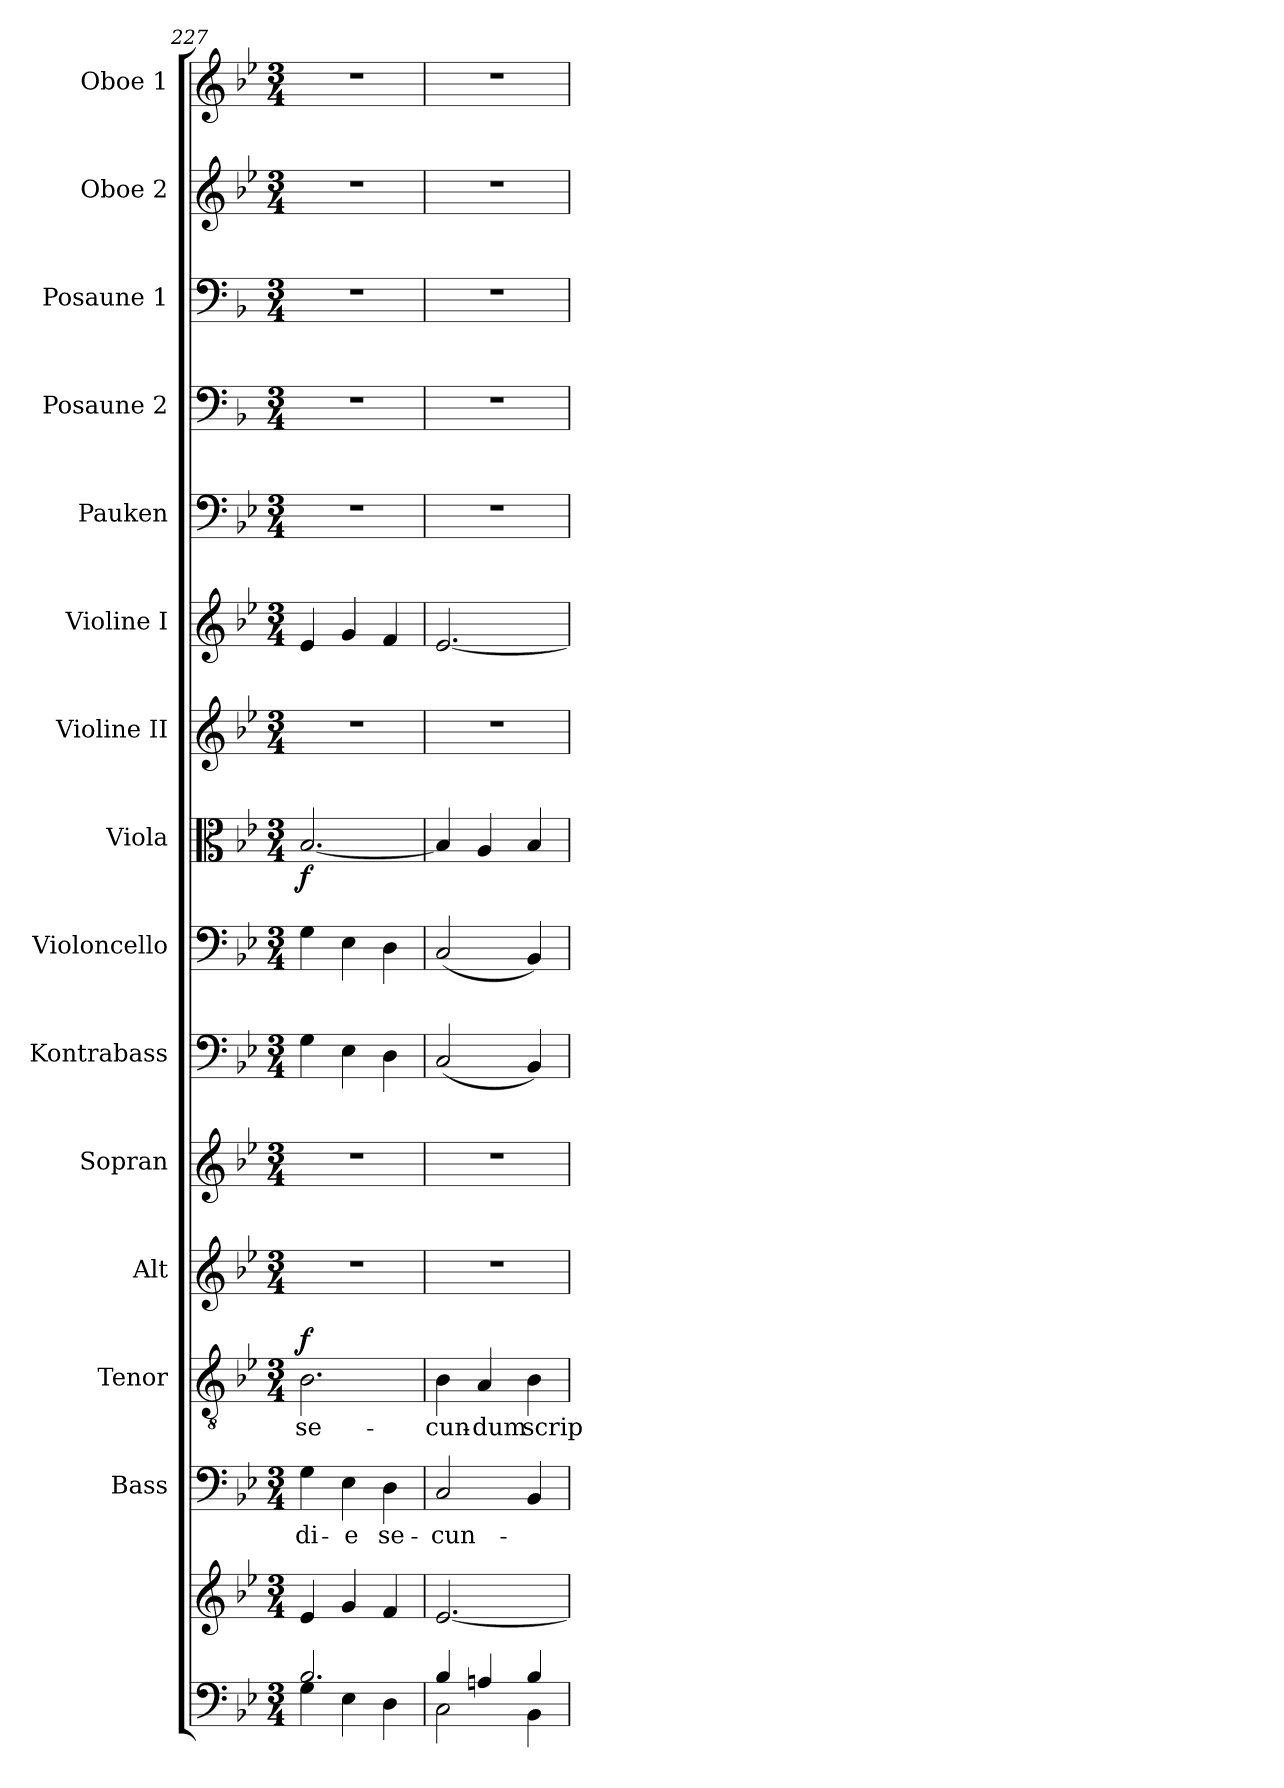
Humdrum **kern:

**kern	**kern	**kern	**text	**kern	**text	**dynam	**kern	**kern	**kern	**kern	**kern	**dynam	**kern	**kern	**kern	**kern	**kern	**kern	**kern
*part15	*part15	*part14	*part14	*part13	*part13	*part13	*part12	*part11	*part10	*part9	*part8	*part8	*part7	*part6	*part5	*part4	*part3	*part2	*part1
*staff16	*staff15	*staff14	*staff14	*staff13	*staff13	*staff13	*staff12	*staff11	*staff10	*staff9	*staff8	*staff8	*staff7	*staff6	*staff5	*staff4	*staff3	*staff2	*staff1
*	*	*I"Bass	*	*I"Tenor	*	*	*I"Alt	*I"Sopran	*I"Kontrabass	*I"Violoncello	*I"Viola	*	*I"Violine II	*I"Violine I	*I"Pauken	*I"Posaune 2	*I"Posaune 1	*I"Oboe 2	*I"Oboe 1
*	*	*I'B.	*	*I'T.	*	*	*I'A.	*I'S.	*I'Kb.	*I'Vc.	*I'Vla.	*	*I'Vl. II	*I'Vl. I	*I'Pk.	*I'Pos. 2	*I'Pos. 1	*I'Ob. 2	*I'Ob. 1
*clefF4	*clefG2	*clefF4	*	*clefGv2	*	*	*clefG2	*clefG2	*clefF4	*clefF4	*clefC3	*	*clefG2	*clefG2	*clefF4	*clefF4	*clefF4	*clefG2	*clefG2
*	*	*	*	*	*	*	*	*	*ITrd7c12	*	*	*	*	*	*	*ITrd4c7	*ITrd4c7	*	*
*k[b-e-]	*k[b-e-]	*k[b-e-]	*	*k[b-e-]	*	*	*k[b-e-]	*k[b-e-]	*k[b-e-]	*k[b-e-]	*k[b-e-]	*	*k[b-e-]	*k[b-e-]	*k[b-e-]	*k[b-e-]	*k[b-e-]	*k[b-e-]	*k[b-e-]
*B-:	*B-:	*B-:	*	*B-:	*	*	*B-:	*B-:	*B-:	*B-:	*B-:	*	*B-:	*B-:	*B-:	*B-:	*B-:	*B-:	*B-:
*M3/4	*M3/4	*M3/4	*	*M3/4	*	*	*M3/4	*M3/4	*M3/4	*M3/4	*M3/4	*	*M3/4	*M3/4	*M3/4	*M3/4	*M3/4	*M3/4	*M3/4
=227	=227	=227	=227	=227	=227	=227	=227	=227	=227	=227	=227	=227	=227	=227	=227	=227	=227	=227	=227
*^	*	*	*	*	*	*	*	*	*	*	*	*	*	*	*	*	*	*	*
!	!	!	!	!LO:LY:b	!	!LO:LY:b	!LO:DY:a	!	!	!	!	!	!LO:DY:b	!	!	!	!	!	!	!
2.B-/	4G\	4e-/	4G\	di-	2.B-\	se-	f	2.r	2.r	4GG\	4G\	[2.B-/	f	2.r	4e-/	2.r	2.r	2.r	2.r	2.r
!	!	!	!	!LO:LY:b	!	!	!	!	!	!	!	!	!	!	!	!	!	!	!	!
.	4E-\	4g/	4E-\	-e	.	.	.	.	.	4EE-\	4E-\	.	.	.	4g/	.	.	.	.	.
!	!	!	!	!LO:LY:b	!	!	!	!	!	!	!	!	!	!	!	!	!	!	!	!
.	4D\	4f/	4D\	se-	.	.	.	.	.	4DD\	4D\	.	.	.	4f/	.	.	.	.	.
=228	=228	=228	=228	=228	=228	=228	=228	=228	=228	=228	=228	=228	=228	=228	=228	=228	=228	=228	=228	=228
!	!	!	!	!LO:LY:b	!	!LO:LY:b	!	!	!	!	!	!	!	!	!	!	!	!	!	!
4B-/	2C\	[2.e-/	2C/	-cun-	4B-\	-cun-	.	2.r	2.r	(<2CC/	(<2C/	4B-/]	.	2.r	[2.e-/	2.r	2.r	2.r	2.r	2.r
!	!	!	!	!	!	!LO:LY:b	!	!	!	!	!	!	!	!	!	!	!	!	!	!
4An/	.	.	.	.	4A/	-dum	.	.	.	.	.	4A/	.	.	.	.	.	.	.	.
!	!	!	!	!	!	!LO:LY:b	!	!	!	!	!	!	!	!	!	!	!	!	!	!
4B-/	4BB-\	.	4BB-/	.	4B-\	scrip-	.	.	.	4BBB-/)	4BB-/)	4B-/	.	.	.	.	.	.	.	.
*v	*v	*	*	*	*	*	*	*	*	*	*	*	*	*	*	*	*	*	*	*
=	=	=	=	=	=	=	=	=	=	=	=	=	=	=	=	=	=	=	=
*-	*-	*-	*-	*-	*-	*-	*-	*-	*-	*-	*-	*-	*-	*-	*-	*-	*-	*-	*-
